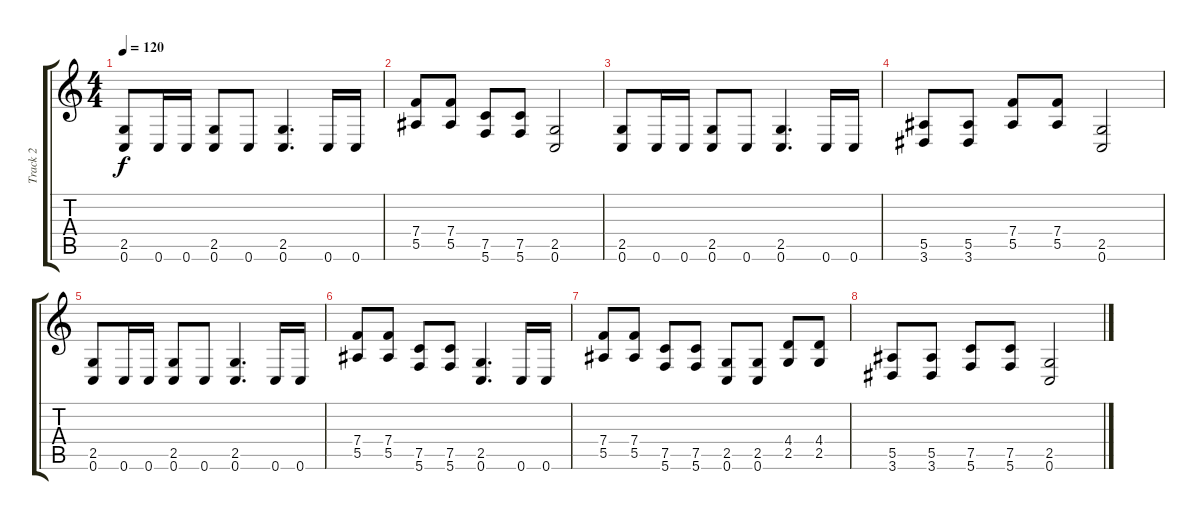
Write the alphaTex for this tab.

\track ("Track 2" "Track 2") {instrument distortionguitar}
\staff {score tabs}
\tuning (C4 G3 Eb3 Bb2 F2 C2) {hide}
\ts (4 4)
\tempo 120
\clef g2
\ks c
(2.5 0.6).8{dy f} 0.6.16 0.6.16 (2.5 0.6).8 0.6.8 (2.5 0.6).4{d} 0.6.16 0.6.16 |
(7.4 5.5).8 (7.4 5.5).8 (7.5 5.6).8 (7.5 5.6).8 (2.5 0.6).2 |
(2.5 0.6).8 0.6.16 0.6.16 (2.5 0.6).8 0.6.8 (2.5 0.6).4{d} 0.6.16 0.6.16 |
(5.5 3.6).8 (5.5 3.6).8 (7.4 5.5).8 (7.4 5.5).8 (2.5 0.6).2 |
(2.5 0.6).8 0.6.16 0.6.16 (2.5 0.6).8 0.6.8 (2.5 0.6).4{d} 0.6.16 0.6.16 |
(7.4 5.5).8 (7.4 5.5).8 (7.5 5.6).8 (7.5 5.6).8 (2.5 0.6).4{d} 0.6.16 0.6.16 |
(7.4 5.5).8 (7.4 5.5).8 (7.5 5.6).8 (7.5 5.6).8 (2.5 0.6).8 (2.5 0.6).8 (4.4 2.5).8 (4.4 2.5).8 |
(5.5 3.6).8 (5.5 3.6).8 (7.5 5.6).8 (7.5 5.6).8 (2.5 0.6).2
